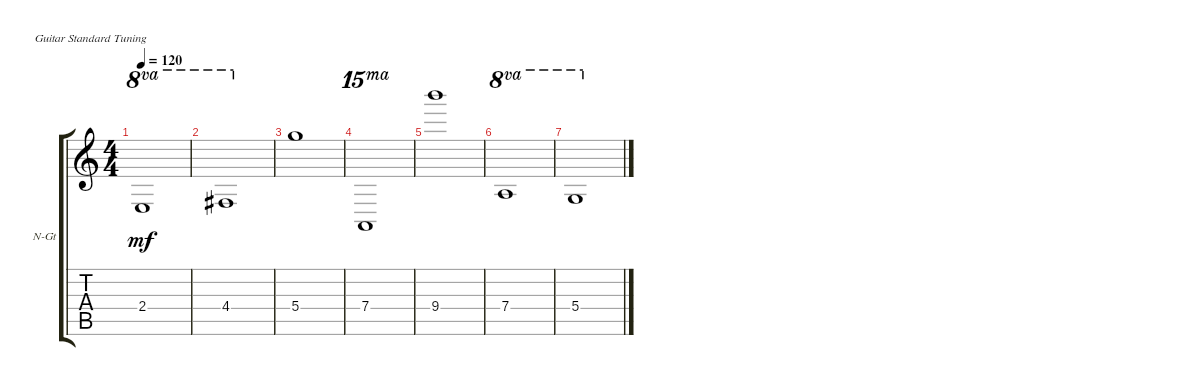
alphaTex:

\defaultSystemsLayout 4
\bracketExtendMode groupsimilarinstruments
\firstSystemTrackNameOrientation horizontal
\otherSystemsTrackNameOrientation horizontal
\track ("Nylon Guitar" "N-Gt") {instrument acousticguitarnylon}
\staff {score tabs}
\tuning (E4 B3 G3 D3 A2 E2)
\ts (4 4)
\tempo 120
\clef g2
\ks c
2.4.1{ot 8va dy mf instrument acousticguitarnylon beam Up} |
4.4{acc #}.1{ot 8va beam Up} |
5.4.1{ot 8vb beam Down} |
7.4.1{ot 15ma beam Up} |
9.4.1{ot 15mb beam Down} |
7.4.1{ot 8va beam Up} |
5.4.1{ot 8va beam Up}
